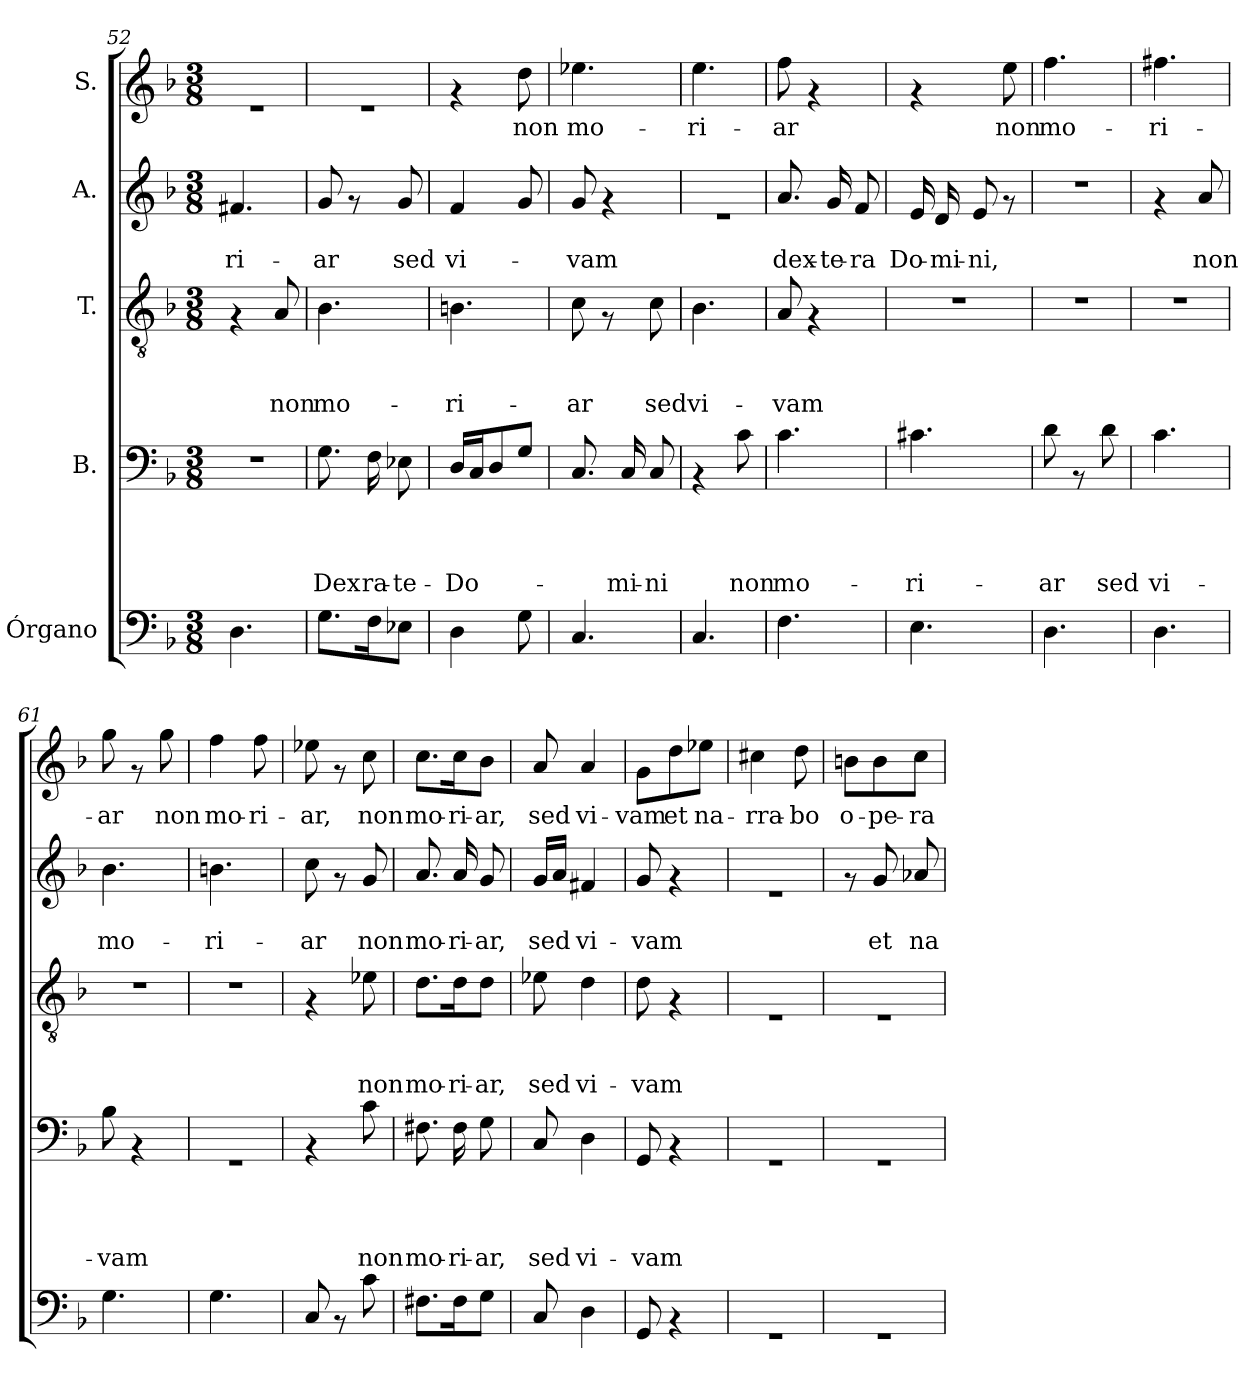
**kern	**kern	**text	**text	**text	**text	**kern	**text	**text	**text	**kern	**text	**text	**kern	**text
*part5	*part4	*part4	*part4	*part4	*part4	*part3	*part3	*part3	*part3	*part2	*part2	*part2	*part1	*part1
*staff5	*staff4	*staff4	*staff4	*staff4	*staff4	*staff3	*staff3	*staff3	*staff3	*staff2	*staff2	*staff2	*staff1	*staff1
*I"Órgano	*I"B.	*	*	*	*	*I"T.	*	*	*	*I"A.	*	*	*I"S.	*
*clefF4	*clefF4	*	*	*	*	*clefGv2	*	*	*	*clefG2	*	*	*clefG2	*
*k[b-]	*k[b-]	*	*	*	*	*k[b-]	*	*	*	*k[b-]	*	*	*k[b-]	*
*F:	*F:	*	*	*	*	*F:	*	*	*	*F:	*	*	*F:	*
*M3/8	*M3/8	*	*	*	*	*M3/8	*	*	*	*M3/8	*	*	*M3/8	*
=52	=52	=52	=52	=52	=52	=52	=52	=52	=52	=52	=52	=52	=52	=52
!	!	!	!	!	!	!	!	!	!	!	!	!LO:LY:b	!	!
4.D\	4.r	.	.	.	.	4rF	.	.	.	4.f#X/	.	-ri-	4.re	.
!	!	!	!	!	!	!	!	!	!LO:LY:b	!	!	!	!	!
.	.	.	.	.	.	8A/	.	.	non	.	.	.	.	.
=53	=53	=53	=53	=53	=53	=53	=53	=53	=53	=53	=53	=53	=53	=53
!	!	!	!	!	!LO:LY:b	!	!	!	!LO:LY:b	!	!	!LO:LY:b	!	!
8.G\L	8.G\	.	.	.	Dex	4.B-\	.	.	mo-	8g/	.	-ar	4.re	.
.	.	.	.	.	.	.	.	.	.	8rf	.	.	.	.
!	!	!	!	!	!LO:LY:b	!	!	!	!	!	!	!	!	!
16F\k	16F\	.	.	.	ra-	.	.	.	.	.	.	.	.	.
!	!	!	!	!	!LO:LY:b	!	!	!	!	!	!	!LO:LY:b	!	!
8E-X\J	8E-X\	.	.	.	-te-	.	.	.	.	8g/	.	sed	.	.
!!LO:LB:g=z
=54	=54	=54	=54	=54	=54	=54	=54	=54	=54	=54	=54	=54	=54	=54
!	!	!	!	!	!LO:LY:b	!	!	!	!LO:LY:b	!	!	!LO:LY:b	!	!
4D\	16D/LL	.	.	.	-Do-	4.Bn\	.	.	-ri-	4f/	.	vi-	4rf	.
.	16C/J	.	.	.	.	.	.	.	.	.	.	.	.	.
.	8D/	.	.	.	.	.	.	.	.	.	.	.	.	.
!	!	!	!	!	!	!	!	!	!	!	!	!	!	!LO:LY:b
8G\	8G/J	.	.	.	.	.	.	.	.	8g/	.	.	8dd\	non
=55	=55	=55	=55	=55	=55	=55	=55	=55	=55	=55	=55	=55	=55	=55
!	!	!	!	!	!	!	!	!	!LO:LY:b	!	!	!LO:LY:b	!	!LO:LY:b
4.C/	8.C/	.	.	.	.	8c\	.	.	-ar	8g/	.	-vam	4.ee-X\	mo-
.	.	.	.	.	.	8rF	.	.	.	4rf	.	.	.	.
!	!	!	!	!	!LO:LY:b	!	!	!	!	!	!	!	!	!
.	16C/	.	.	.	-mi-	.	.	.	.	.	.	.	.	.
!	!	!	!	!	!LO:LY:b	!	!	!	!LO:LY:b	!	!	!	!	!
.	8C/	.	.	.	-ni	8c\	.	.	sed	.	.	.	.	.
=56	=56	=56	=56	=56	=56	=56	=56	=56	=56	=56	=56	=56	=56	=56
!	!	!	!	!	!	!	!	!	!LO:LY:b	!	!	!	!	!LO:LY:b
4.C/	4rAA	.	.	.	.	4.B-\	.	.	vi-	4.re	.	.	4.ee\	-ri-
!	!	!	!	!	!LO:LY:b	!	!	!	!	!	!	!	!	!
.	8c\	.	.	.	non	.	.	.	.	.	.	.	.	.
=57	=57	=57	=57	=57	=57	=57	=57	=57	=57	=57	=57	=57	=57	=57
!	!	!	!	!	!LO:LY:b	!	!	!	!LO:LY:b	!	!	!LO:LY:b	!	!LO:LY:b
4.F\	4.c\	.	.	.	mo-	8A/	.	.	-vam	8.a/	.	dex-	8ff\	-ar
.	.	.	.	.	.	4rF	.	.	.	.	.	.	4rf	.
!	!	!	!	!	!	!	!	!	!	!	!	!LO:LY:b	!	!
.	.	.	.	.	.	.	.	.	.	16g/	.	-te-	.	.
!	!	!	!	!	!	!	!	!	!	!	!	!LO:LY:b	!	!
.	.	.	.	.	.	.	.	.	.	8f/	.	-ra	.	.
=58	=58	=58	=58	=58	=58	=58	=58	=58	=58	=58	=58	=58	=58	=58
!	!	!	!	!	!LO:LY:b	!	!	!	!	!	!	!LO:LY:b	!	!
4.E\	4.c#X\	.	.	.	-ri-	4.r	.	.	.	16e/	.	Do-	4rf	.
!	!	!	!	!	!	!	!	!	!	!	!	!LO:LY:b	!	!
.	.	.	.	.	.	.	.	.	.	16d/	.	-mi-	.	.
!	!	!	!	!	!	!	!	!	!	!	!	!LO:LY:b	!	!
.	.	.	.	.	.	.	.	.	.	8e/	.	-ni,	.	.
!	!	!	!	!	!	!	!	!	!	!	!	!	!	!LO:LY:b
.	.	.	.	.	.	.	.	.	.	8rf	.	.	8ee\	non
=59	=59	=59	=59	=59	=59	=59	=59	=59	=59	=59	=59	=59	=59	=59
!	!	!	!	!	!LO:LY:b	!	!	!	!	!	!	!	!	!LO:LY:b
4.D\	8d\	.	.	.	-ar	4.r	.	.	.	4.r	.	.	4.ff\	mo-
.	8rAA	.	.	.	.	.	.	.	.	.	.	.	.	.
!	!	!	!	!	!LO:LY:b	!	!	!	!	!	!	!	!	!
.	8d\	.	.	.	sed	.	.	.	.	.	.	.	.	.
!!LO:PB:g=z
=60	=60	=60	=60	=60	=60	=60	=60	=60	=60	=60	=60	=60	=60	=60
!	!	!	!	!	!LO:LY:b	!	!	!	!	!	!	!	!	!LO:LY:b
4.D\	4.c\	.	.	.	vi-	4.r	.	.	.	4rf	.	.	4.ff#X\	-ri-
!	!	!	!	!	!	!	!	!	!	!	!	!LO:LY:b	!	!
.	.	.	.	.	.	.	.	.	.	8a/	.	non	.	.
=61	=61	=61	=61	=61	=61	=61	=61	=61	=61	=61	=61	=61	=61	=61
!	!	!	!	!	!LO:LY:b	!	!	!	!	!	!	!LO:LY:b	!	!LO:LY:b
4.G\	8B-\	.	.	.	-vam	4.r	.	.	.	4.b-\	.	mo-	8gg\	-ar
.	4rAA	.	.	.	.	.	.	.	.	.	.	.	8rg	.
!	!	!	!	!	!	!	!	!	!	!	!	!	!	!LO:LY:b
.	.	.	.	.	.	.	.	.	.	.	.	.	8gg\	non
=62	=62	=62	=62	=62	=62	=62	=62	=62	=62	=62	=62	=62	=62	=62
!	!	!	!	!	!	!	!	!	!	!	!	!LO:LY:b	!	!LO:LY:b
4.G\	4.rGG	.	.	.	.	4.r	.	.	.	4.bn\	.	-ri-	4ff\	mo-
!	!	!	!	!	!	!	!	!	!	!	!	!	!	!LO:LY:b
.	.	.	.	.	.	.	.	.	.	.	.	.	8ff\	-ri-
=63	=63	=63	=63	=63	=63	=63	=63	=63	=63	=63	=63	=63	=63	=63
!	!	!	!	!	!	!	!	!	!	!	!	!LO:LY:b	!	!LO:LY:b
8C/	4rAA	.	.	.	.	4rF	.	.	.	8cc\	.	-ar	8ee-X\	-ar,
8rAA	.	.	.	.	.	.	.	.	.	8rf	.	.	8rf	.
!	!	!	!	!	!LO:LY:b	!	!	!	!LO:LY:b	!	!	!LO:LY:b	!	!LO:LY:b
8c\	8c\	.	.	.	non	8e-X\	.	.	non	8g/	.	non	8cc\	non
=64	=64	=64	=64	=64	=64	=64	=64	=64	=64	=64	=64	=64	=64	=64
!	!	!	!	!	!LO:LY:b	!	!	!	!LO:LY:b	!	!	!LO:LY:b	!	!LO:LY:b
8.F#X\L	8.F#X\	.	.	.	mo-	8.d\L	.	.	mo-	8.a/	.	mo-	8.cc\L	mo-
!	!	!	!	!	!LO:LY:b	!	!	!	!LO:LY:b	!	!	!LO:LY:b	!	!LO:LY:b
16F#\k	16F#\	.	.	.	-ri-	16d\K	.	.	-ri-	16a/	.	-ri-	16cc\K	-ri-
!	!	!	!	!	!LO:LY:b	!	!	!	!LO:LY:b	!	!	!LO:LY:b	!	!LO:LY:b
8G\J	8G\	.	.	.	-ar,	8d\J	.	.	-ar,	8g/	.	-ar,	8b-\J	-ar,
=65	=65	=65	=65	=65	=65	=65	=65	=65	=65	=65	=65	=65	=65	=65
!	!	!	!	!	!LO:LY:b	!	!	!	!LO:LY:b	!	!	!LO:LY:b	!	!LO:LY:b
8C/	8C/	.	.	.	sed	8e-X\	.	.	sed	16g/LL	.	sed	8a/	sed
.	.	.	.	.	.	.	.	.	.	16a/JJ	.	.	.	.
!	!	!	!	!	!LO:LY:b	!	!	!	!LO:LY:b	!	!	!LO:LY:b	!	!LO:LY:b
4D\	4D\	.	.	.	vi-	4d\	.	.	vi-	4f#X/	.	vi-	4a/	vi-
=66	=66	=66	=66	=66	=66	=66	=66	=66	=66	=66	=66	=66	=66	=66
!	!	!	!	!	!LO:LY:b	!	!	!	!LO:LY:b	!	!	!LO:LY:b	!	!LO:LY:b
8GG/	8GG/	.	.	.	-vam	8d\	.	.	-vam	8g/	.	-vam	8g\L	-vam
!	!	!	!	!	!	!	!	!	!	!	!	!	!	!LO:LY:b
4rAA	4rAA	.	.	.	.	4rF	.	.	.	4rf	.	.	8dd\	et
!	!	!	!	!	!	!	!	!	!	!	!	!	!	!LO:LY:b
.	.	.	.	.	.	.	.	.	.	.	.	.	8ee-X\J	na-
!!LO:PB:g=z
=67	=67	=67	=67	=67	=67	=67	=67	=67	=67	=67	=67	=67	=67	=67
!	!	!	!	!	!	!	!	!	!	!	!	!	!	!LO:LY:b
4.rGG	4.rGG	.	.	.	.	4.rE	.	.	.	4.re	.	.	4cc#X\	-rra-
!	!	!	!	!	!	!	!	!	!	!	!	!	!	!LO:LY:b
.	.	.	.	.	.	.	.	.	.	.	.	.	8dd\	-bo
=68	=68	=68	=68	=68	=68	=68	=68	=68	=68	=68	=68	=68	=68	=68
!	!	!	!	!	!	!	!	!	!	!	!	!	!	!LO:LY:b
4.rGG	4.rGG	.	.	.	.	4.rE	.	.	.	8rf	.	.	8bn\L	o-
!	!	!	!	!	!	!	!	!	!	!	!	!LO:LY:b	!	!LO:LY:b
.	.	.	.	.	.	.	.	.	.	8g/	.	et	8b\	-pe-
!	!	!	!	!	!	!	!	!	!	!	!	!LO:LY:b	!	!LO:LY:b
.	.	.	.	.	.	.	.	.	.	8a-X/	.	na-	8cc\J	-ra
=	=	=	=	=	=	=	=	=	=	=	=	=	=	=
*-	*-	*-	*-	*-	*-	*-	*-	*-	*-	*-	*-	*-	*-	*-
